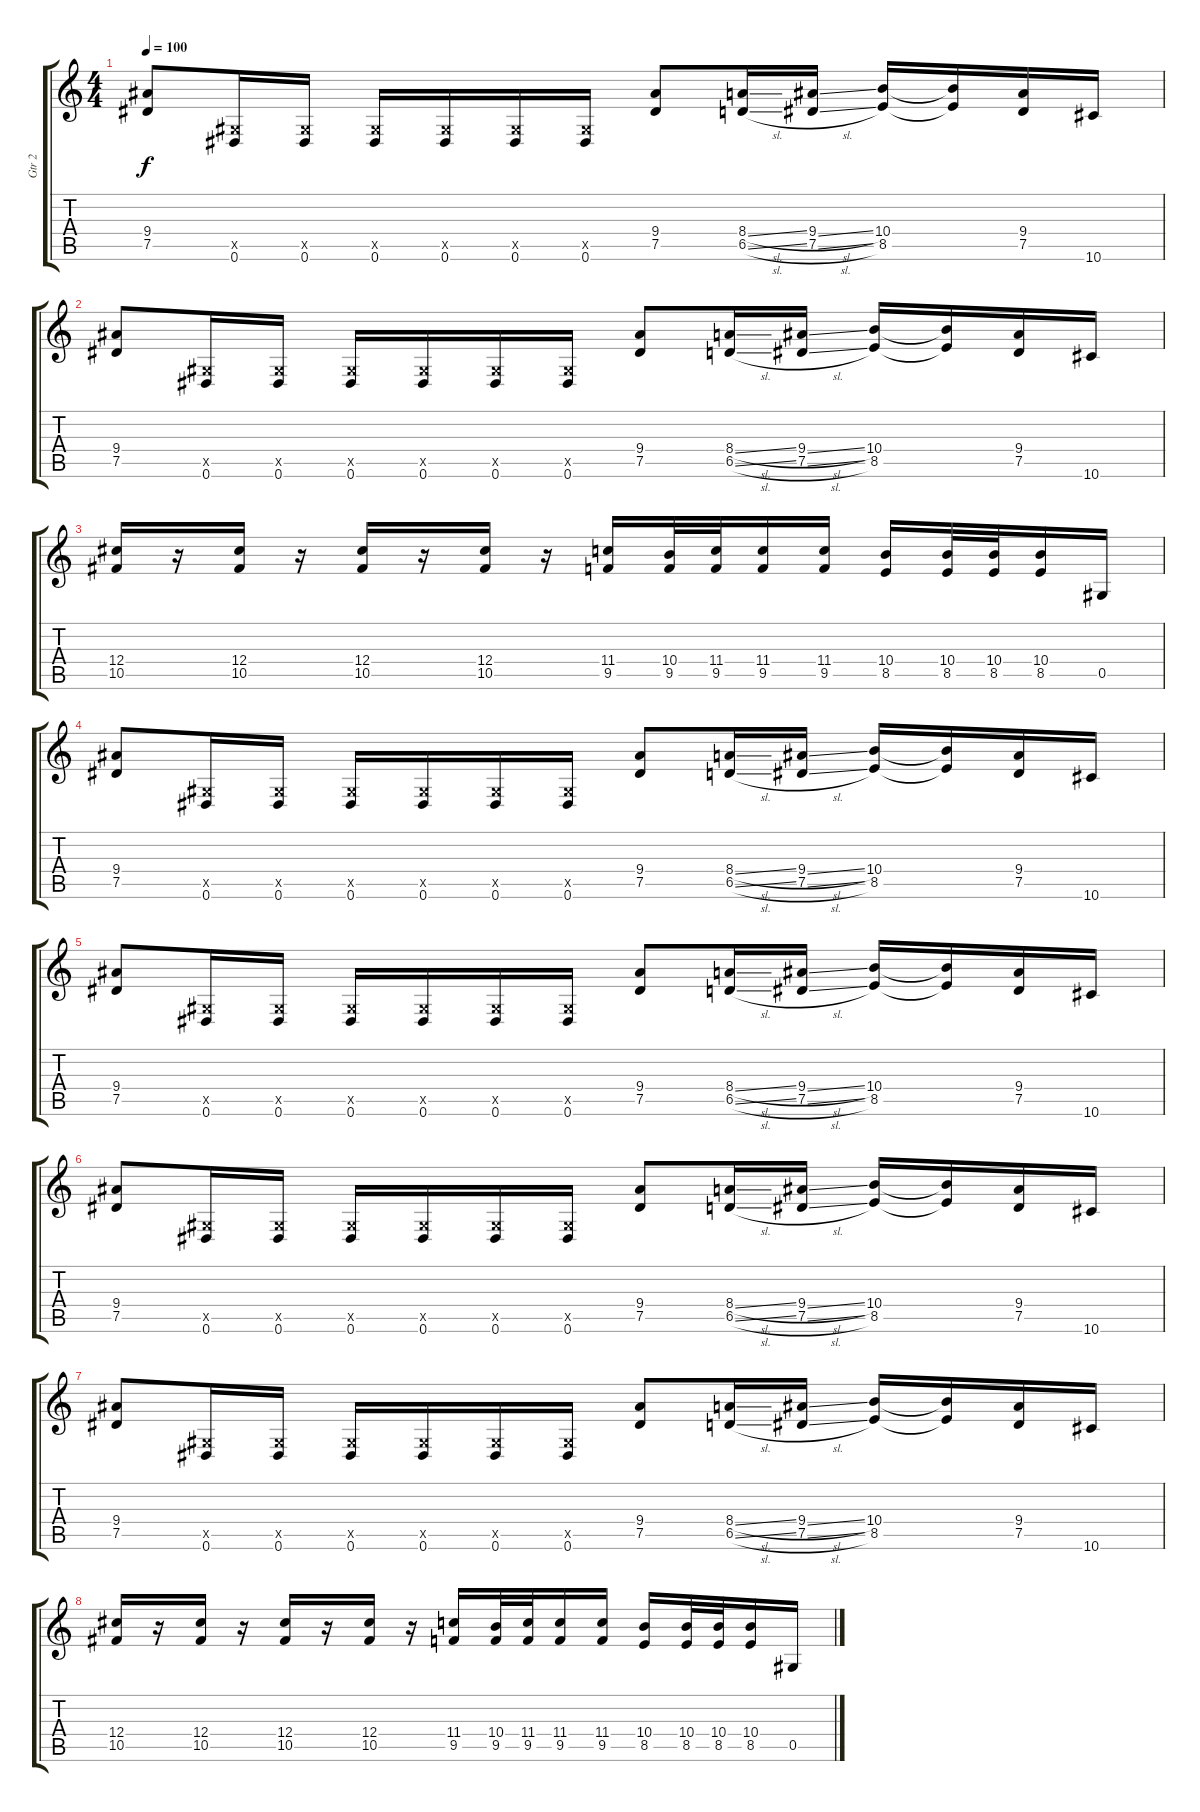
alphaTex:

\track ("Gtr 2     (Hernan)" "Gtr 2     ") {instrument overdrivenguitar}
\staff {score tabs}
\tuning (Eb4 Bb3 Gb3 Db3 Ab2 Eb2) {hide}
\ts (4 4)
\tempo 100
\clef g2
\ks c
(9.4 7.5).8{dy f} (0.5{x} 0.6).16 (0.5{x} 0.6).16 (0.5{x} 0.6).16 (0.5{x} 0.6).16 (0.5{x} 0.6).16 (0.5{x} 0.6).16 (9.4 7.5).8 (8.4{sl} 6.5{sl}).16 (9.4{sl} 7.5{sl}).16 (10.4 8.5).16 (10.4{t} 8.5{t}).16 (9.4 7.5).16 10.6.16 |
(9.4 7.5).8 (0.5{x} 0.6).16 (0.5{x} 0.6).16 (0.5{x} 0.6).16 (0.5{x} 0.6).16 (0.5{x} 0.6).16 (0.5{x} 0.6).16 (9.4 7.5).8 (8.4{sl} 6.5{sl}).16 (9.4{sl} 7.5{sl}).16 (10.4 8.5).16 (10.4{t} 8.5{t}).16 (9.4 7.5).16 10.6.16 |
(12.4 10.5).16 r.16 (12.4 10.5).16 r.16 (12.4 10.5).16 r.16 (12.4 10.5).16 r.16 (11.4 9.5).16 (10.4 9.5).32 (11.4 9.5).32 (11.4 9.5).16 (11.4 9.5).16 (10.4 8.5).16 (10.4 8.5).32 (10.4 8.5).32 (10.4 8.5).16 0.5.16 |
(9.4 7.5).8 (0.5{x} 0.6).16 (0.5{x} 0.6).16 (0.5{x} 0.6).16 (0.5{x} 0.6).16 (0.5{x} 0.6).16 (0.5{x} 0.6).16 (9.4 7.5).8 (8.4{sl} 6.5{sl}).16 (9.4{sl} 7.5{sl}).16 (10.4 8.5).16 (10.4{t} 8.5{t}).16 (9.4 7.5).16 10.6.16 |
(9.4 7.5).8 (0.5{x} 0.6).16 (0.5{x} 0.6).16 (0.5{x} 0.6).16 (0.5{x} 0.6).16 (0.5{x} 0.6).16 (0.5{x} 0.6).16 (9.4 7.5).8 (8.4{sl} 6.5{sl}).16 (9.4{sl} 7.5{sl}).16 (10.4 8.5).16 (10.4{t} 8.5{t}).16 (9.4 7.5).16 10.6.16 |
(9.4 7.5).8 (0.5{x} 0.6).16 (0.5{x} 0.6).16 (0.5{x} 0.6).16 (0.5{x} 0.6).16 (0.5{x} 0.6).16 (0.5{x} 0.6).16 (9.4 7.5).8 (8.4{sl} 6.5{sl}).16 (9.4{sl} 7.5{sl}).16 (10.4 8.5).16 (10.4{t} 8.5{t}).16 (9.4 7.5).16 10.6.16 |
(9.4 7.5).8 (0.5{x} 0.6).16 (0.5{x} 0.6).16 (0.5{x} 0.6).16 (0.5{x} 0.6).16 (0.5{x} 0.6).16 (0.5{x} 0.6).16 (9.4 7.5).8 (8.4{sl} 6.5{sl}).16 (9.4{sl} 7.5{sl}).16 (10.4 8.5).16 (10.4{t} 8.5{t}).16 (9.4 7.5).16 10.6.16 |
(12.4 10.5).16 r.16 (12.4 10.5).16 r.16 (12.4 10.5).16 r.16 (12.4 10.5).16 r.16 (11.4 9.5).16 (10.4 9.5).32 (11.4 9.5).32 (11.4 9.5).16 (11.4 9.5).16 (10.4 8.5).16 (10.4 8.5).32 (10.4 8.5).32 (10.4 8.5).16 0.5.16
